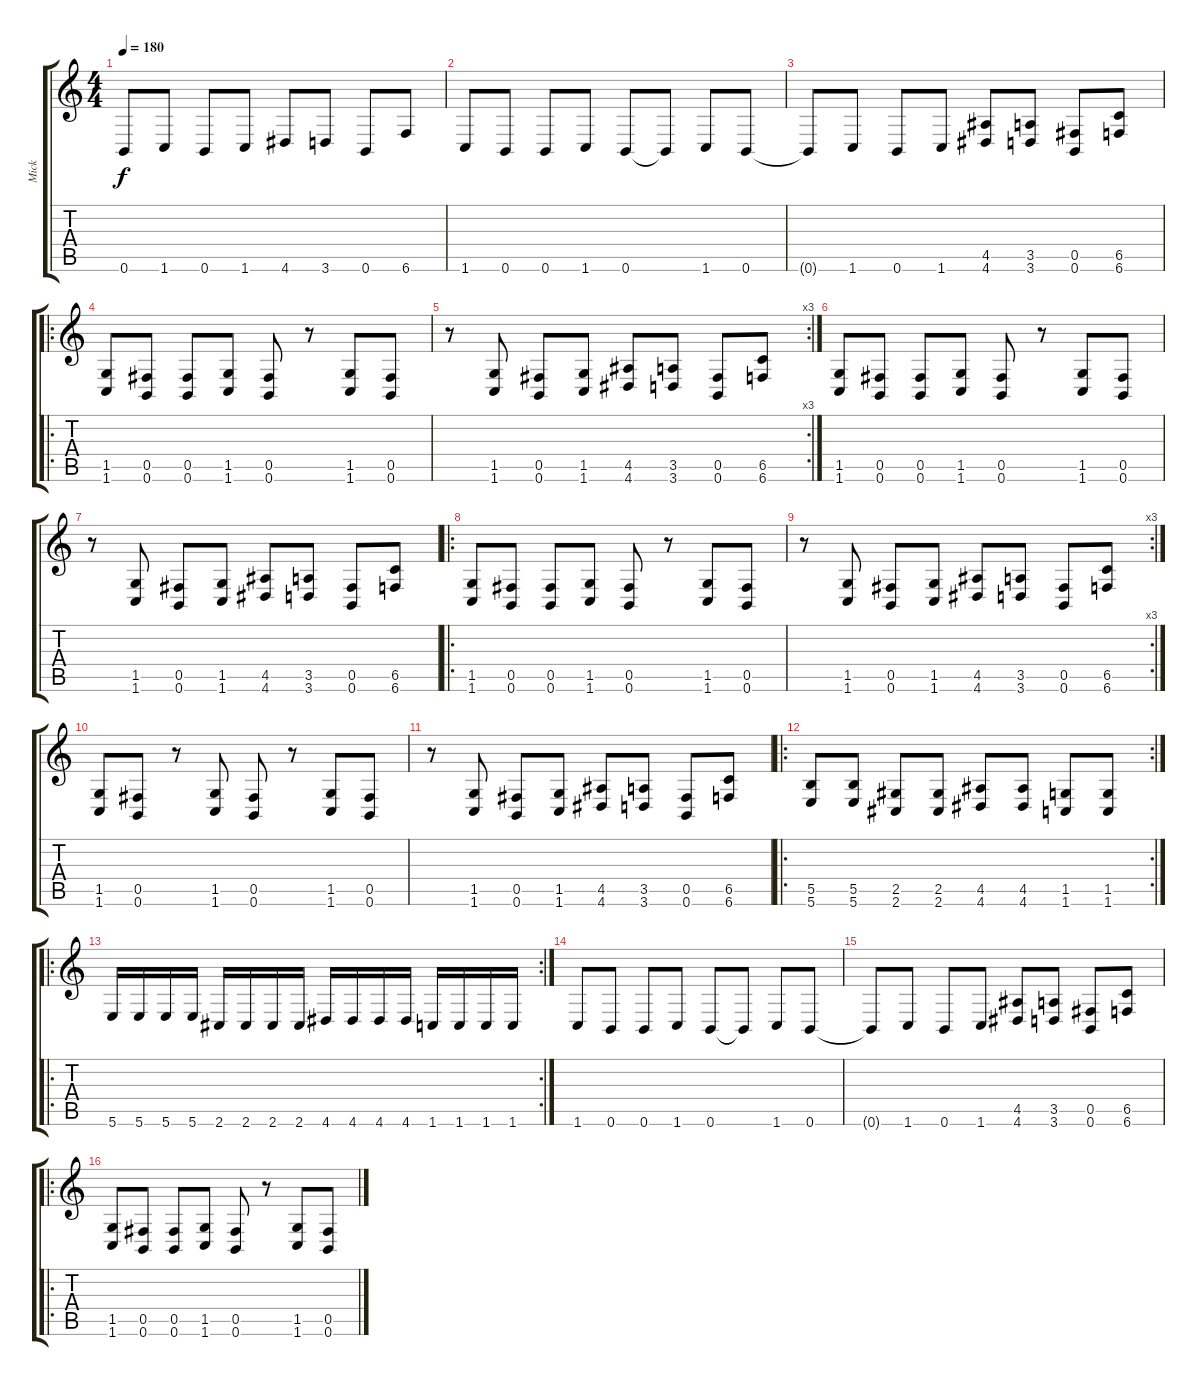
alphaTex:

\track ("Mick" "Mick") {instrument distortionguitar}
\staff {score tabs}
\tuning (Db4 Ab3 E3 B2 Gb2 B1) {hide}
\ts (4 4)
\tempo 180
\clef g2
\ks c
0.6{t}.8{dy f} 1.6.8 0.6.8 1.6.8 4.6.8 3.6.8 0.6.8 6.6.8 |
1.6.8 0.6.8 0.6.8 1.6.8 0.6.8 0.6{t}.8 1.6.8 0.6.8 |
0.6{t}.8 1.6.8 0.6.8 1.6.8 (4.5 4.6).8 (3.5 3.6).8 (0.5 0.6).8 (6.5 6.6).8 |
\ro
(1.5 1.6).8 (0.5 0.6).8 (0.5 0.6).8 (1.5 1.6).8 (0.5 0.6).8 r.8 (1.5 1.6).8 (0.5 0.6).8 |
\rc 3
r.8 (1.5 1.6).8 (0.5 0.6).8 (1.5 1.6).8 (4.5 4.6).8 (3.5 3.6).8 (0.5 0.6).8 (6.5 6.6).8 |
(1.5 1.6).8 (0.5 0.6).8 (0.5 0.6).8 (1.5 1.6).8 (0.5 0.6).8 r.8 (1.5 1.6).8 (0.5 0.6).8 |
r.8 (1.5 1.6).8 (0.5 0.6).8 (1.5 1.6).8 (4.5 4.6).8 (3.5 3.6).8 (0.5 0.6).8 (6.5 6.6).8 |
\ro
(1.5 1.6).8 (0.5 0.6).8 (0.5 0.6).8 (1.5 1.6).8 (0.5 0.6).8 r.8 (1.5 1.6).8 (0.5 0.6).8 |
\rc 3
r.8 (1.5 1.6).8 (0.5 0.6).8 (1.5 1.6).8 (4.5 4.6).8 (3.5 3.6).8 (0.5 0.6).8 (6.5 6.6).8 |
(1.5 1.6).8 (0.5 0.6).8 r.8 (1.5 1.6).8 (0.5 0.6).8 r.8 (1.5 1.6).8 (0.5 0.6).8 |
r.8 (1.5 1.6).8 (0.5 0.6).8 (1.5 1.6).8 (4.5 4.6).8 (3.5 3.6).8 (0.5 0.6).8 (6.5 6.6).8 |
\ro
\rc 2
(5.5 5.6).8 (5.5 5.6).8 (2.5 2.6).8 (2.5 2.6).8 (4.5 4.6).8 (4.5 4.6).8 (1.5 1.6).8 (1.5 1.6).8 |
\ro
\rc 2
5.6.16 5.6.16 5.6.16 5.6.16 2.6.16 2.6.16 2.6.16 2.6.16 4.6.16 4.6.16 4.6.16 4.6.16 1.6.16 1.6.16 1.6.16 1.6.16 |
1.6.8 0.6.8 0.6.8 1.6.8 0.6.8 0.6{t}.8 1.6.8 0.6.8 |
0.6{t}.8 1.6.8 0.6.8 1.6.8 (4.5 4.6).8 (3.5 3.6).8 (0.5 0.6).8 (6.5 6.6).8 |
\ro
(1.5 1.6).8 (0.5 0.6).8 (0.5 0.6).8 (1.5 1.6).8 (0.5 0.6).8 r.8 (1.5 1.6).8 (0.5 0.6).8
